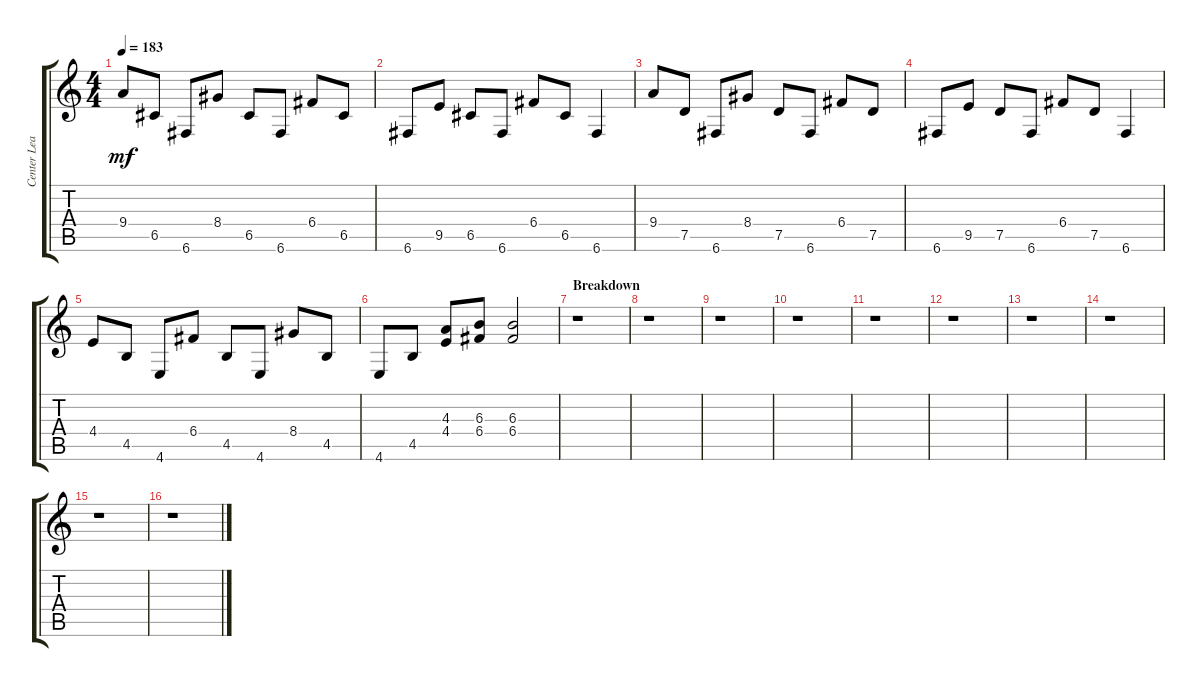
\track ("Center Lead 1" "Center Lea") {instrument overdrivenguitar}
\staff {score tabs}
\tuning (D4 A3 F3 C3 G2 C2) {hide}
\ts (4 4)
\tempo 183
\clef g2
\ks aminor
9.4.8{dy mf} 6.5.8 6.6.8 8.4.8 6.5.8 6.6.8 6.4.8 6.5.8 |
6.6.8 9.5.8 6.5.8 6.6.8 6.4.8 6.5.8 6.6.4 |
9.4.8 7.5.8 6.6.8 8.4.8 7.5.8 6.6.8 6.4.8 7.5.8 |
6.6.8 9.5.8 7.5.8 6.6.8 6.4.8 7.5.8 6.6.4 |
4.4.8 4.5.8 4.6.8 6.4.8 4.5.8 4.6.8 8.4.8 4.5.8 |
4.6.8 4.5.8 (4.3 4.4).8 (6.3 6.4).8 (6.3 6.4).2 |
\section ("" "Breakdown")
r.1 |
r.1 |
r.1 |
r.1 |
r.1 |
r.1 |
r.1 |
r.1 |
r.1 |
r.1
